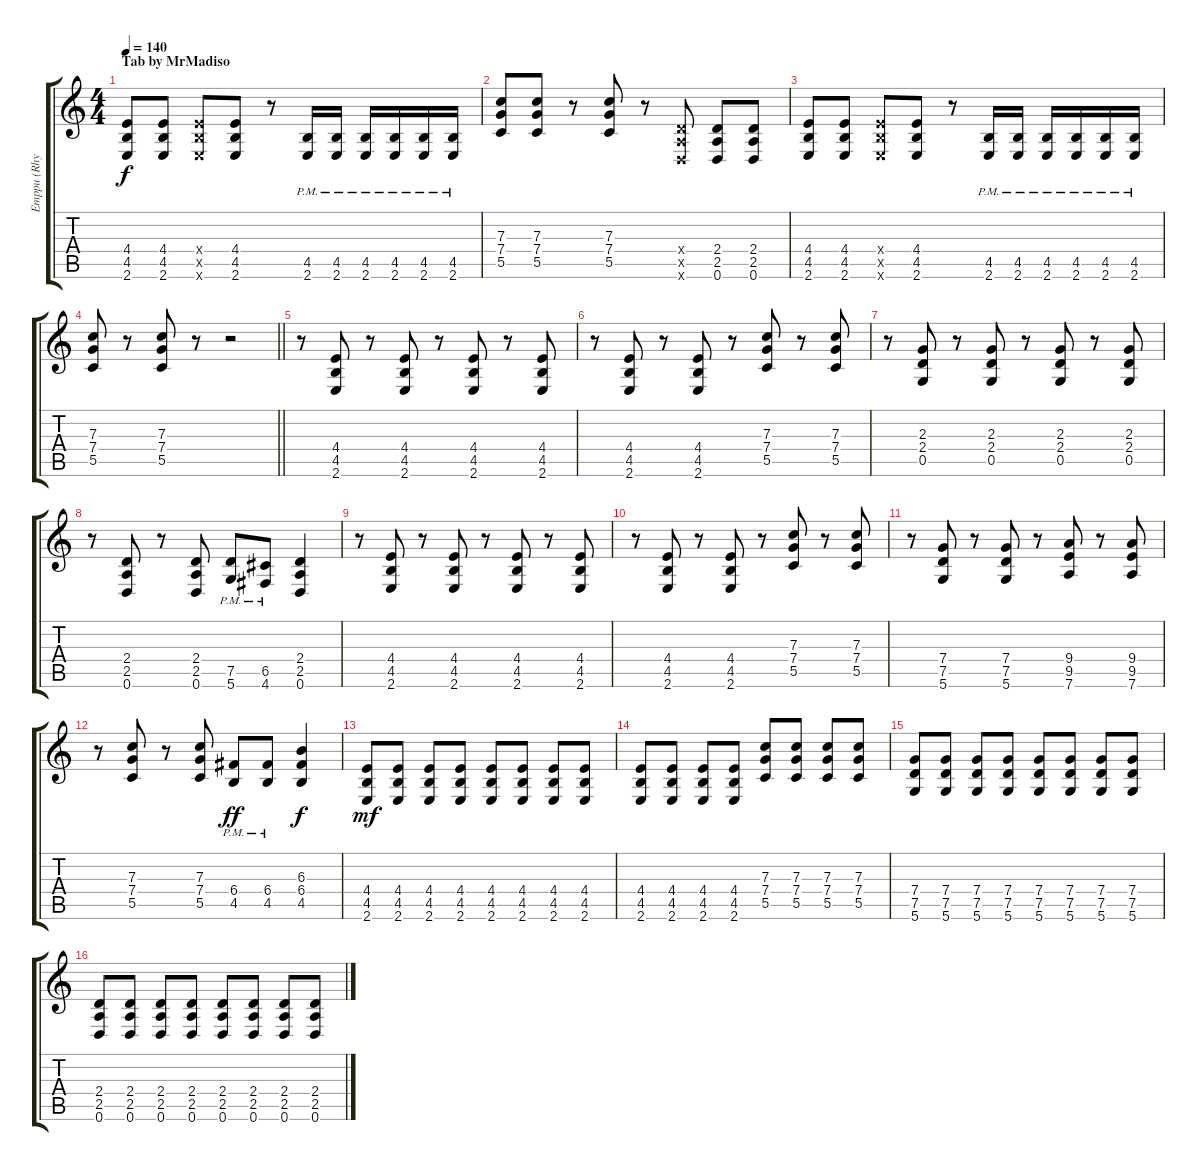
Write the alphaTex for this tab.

\track ("Emppu (Rhytm)" "Emppu (Rhy") {instrument overdrivenguitar}
\staff {score tabs}
\tuning (D4 A3 F3 C3 G2 D2) {hide}
\ts (4 4)
\section ("" "Tab by MrMadiso")
\tempo 140
\clef g2
\ks c
(4.4 4.5 2.6).8{dy f instrument overdrivenguitar} (4.4 4.5 2.6).8 (4.4{x} 4.5{x} 2.6{x}).8 (4.4 4.5 2.6).8 r.8 (4.5{pm} 2.6{pm}).16 (4.5{pm} 2.6{pm}).16 (4.5{pm} 2.6{pm}).16 (4.5{pm} 2.6{pm}).16 (4.5{pm} 2.6{pm}).16 (4.5{pm} 2.6{pm}).16 |
(7.3 7.4 5.5).8 (7.3 7.4 5.5).8 r.8 (7.3 7.4 5.5).8 r.8 (2.4{x} 2.5{x} 0.6{x}).8 (2.4 2.5 0.6).8 (2.4 2.5 0.6).8 |
(4.4 4.5 2.6).8 (4.4 4.5 2.6).8 (4.4{x} 4.5{x} 2.6{x}).8 (4.4 4.5 2.6).8 r.8 (4.5{pm} 2.6{pm}).16 (4.5{pm} 2.6{pm}).16 (4.5{pm} 2.6{pm}).16 (4.5{pm} 2.6{pm}).16 (4.5{pm} 2.6{pm}).16 (4.5{pm} 2.6{pm}).16 |
\barLineRight lightlight
(7.3 7.4 5.5).8 r.8 (7.3 7.4 5.5).8 r.8 r.2 |
\ks aminor
r.8 (4.4 4.5 2.6).8 r.8 (4.4 4.5 2.6).8 r.8 (4.4 4.5 2.6).8 r.8 (4.4 4.5 2.6).8 |
r.8 (4.4 4.5 2.6).8 r.8 (4.4 4.5 2.6).8 r.8 (7.3 7.4 5.5).8 r.8 (7.3 7.4 5.5).8 |
r.8 (2.3 2.4 0.5).8 r.8 (2.3 2.4 0.5).8 r.8 (2.3 2.4 0.5).8 r.8 (2.3 2.4 0.5).8 |
r.8 (2.4 2.5 0.6).8 r.8 (2.4 2.5 0.6).8 (7.5{pm} 5.6{pm}).8 (6.5{pm} 4.6{pm}).8 (2.4 2.5 0.6).4 |
r.8 (4.4 4.5 2.6).8 r.8 (4.4 4.5 2.6).8 r.8 (4.4 4.5 2.6).8 r.8 (4.4 4.5 2.6).8 |
r.8 (4.4 4.5 2.6).8 r.8 (4.4 4.5 2.6).8 r.8 (7.3 7.4 5.5).8 r.8 (7.3 7.4 5.5).8 |
r.8 (7.4 7.5 5.6).8 r.8 (7.4 7.5 5.6).8 r.8 (9.4 9.5 7.6).8 r.8 (9.4 9.5 7.6).8 |
r.8 (7.3 7.4 5.5).8 r.8 (7.3 7.4 5.5).8 (6.4{pm} 4.5{pm}).8{dy ff} (6.4{pm} 4.5{pm}).8 (6.3 6.4 4.5).4{dy f} |
(4.4 4.5 2.6).8{dy mf} (4.4 4.5 2.6).8 (4.4 4.5 2.6).8 (4.4 4.5 2.6).8 (4.4 4.5 2.6).8 (4.4 4.5 2.6).8 (4.4 4.5 2.6).8 (4.4 4.5 2.6).8 |
(4.4 4.5 2.6).8 (4.4 4.5 2.6).8 (4.4 4.5 2.6).8 (4.4 4.5 2.6).8 (7.3 7.4 5.5).8 (7.3 7.4 5.5).8 (7.3 7.4 5.5).8 (7.3 7.4 5.5).8 |
(7.4 7.5 5.6).8 (7.4 7.5 5.6).8 (7.4 7.5 5.6).8 (7.4 7.5 5.6).8 (7.4 7.5 5.6).8 (7.4 7.5 5.6).8 (7.4 7.5 5.6).8 (7.4 7.5 5.6).8 |
(2.4 2.5 0.6).8 (2.4 2.5 0.6).8 (2.4 2.5 0.6).8 (2.4 2.5 0.6).8 (2.4 2.5 0.6).8 (2.4 2.5 0.6).8 (2.4 2.5 0.6).8 (2.4 2.5 0.6).8
